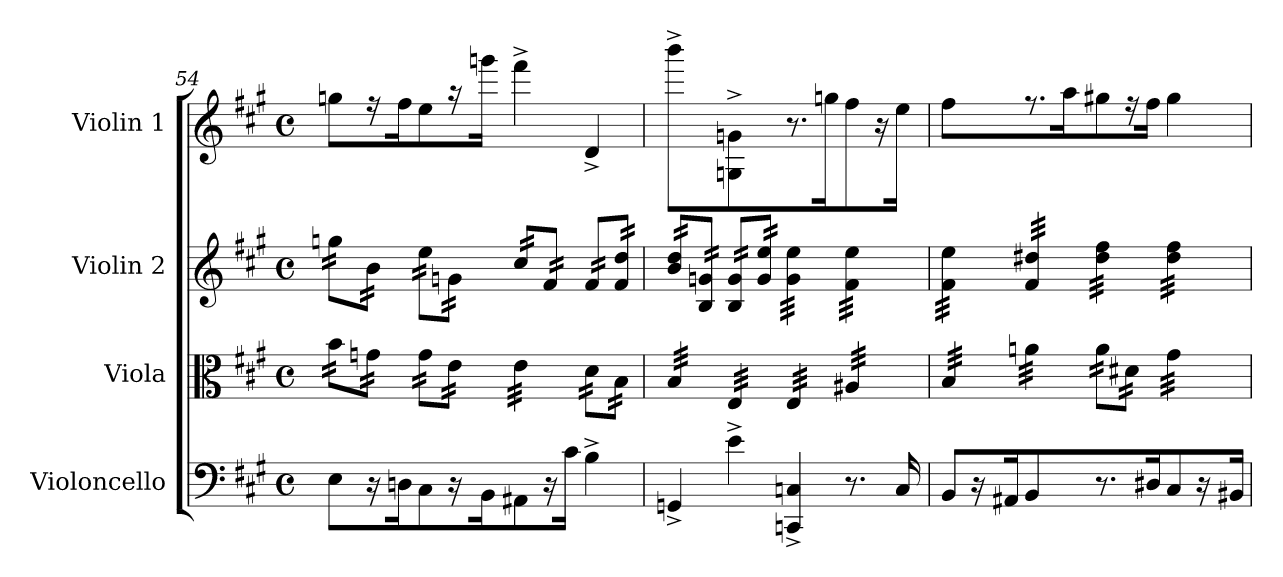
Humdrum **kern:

**kern	**kern	**kern	**kern
*part4	*part3	*part2	*part1
*staff4	*staff3	*staff2	*staff1
*I"Violoncello	*I"Viola	*I"Violin 2	*I"Violin 1
*I'Vc	*I'Vla	*I'Vln	*I'Vln
!!LO:LB:g=z
*clefF4	*clefC3	*clefG2	*clefG2
*k[f#c#g#]	*k[f#c#g#]	*k[f#c#g#]	*k[f#c#g#]
*M4/4	*M4/4	*M4/4	*M4/4
*met(c)	*met(c)	*met(c)	*met(c)
=54	=54	=54	=54
*	*tremolo	*	*
*	*	*tremolo	*
8E\L	32b\LLL	32ggn\LLL	8ggn\L
.	32b\	32ggn\	.
.	32b\	32ggn\	.
.	32b\	32ggn\	.
16r	32gn\	32b\	16r
.	32gn\	32b\	.
16Dn\JJ	32gn\	32b\	16ff#\JJ
.	32gn\JJJ	32b\JJJ	.
8C#/L	32g\LLL	32ee\LLL	8ee\L
.	32g\	32ee\	.
.	32g\	32ee\	.
.	32g\	32ee\	.
16r	32e\	32gn\	16r
.	32e\	32gn\	.
16BB/JJ	32e\	32gn\	16gggn\JJ
.	32e\JJJ	32gn\JJJ	.
8AA#X\L	32e\LLL	32cc#/LLL	4fff#^\
.	32e\	32cc#/	.
.	32e\	32cc#/	.
.	32e\	32cc#/	.
16r	32e\	32f#/	.
.	32e\	32f#/	.
16c#\JJ	32e\	32f#/	.
.	32e\JJJ	32f#/JJJ	.
4B^\	32d\LLL	32f#/LLL	4d^/
.	32d\	32f#/	.
.	32d\	32f#/	.
.	32d\	32f#/	.
.	32B\	32f#/ 32dd/	.
.	32B\	32f#/ 32dd/	.
.	32B\	32f#/ 32dd/	.
.	32B\JJJ	32f#/ 32dd/JJJ	.
!!LO:LB:g=z
=55	=55	=55	=55
4GGn^/	32B/LLL	32b/ 32dd/LLL	4bbb^\
.	32B/	32b/ 32dd/	.
.	32B/	32b/ 32dd/	.
.	32B/	32b/ 32dd/	.
.	32B/	32B/ 32gn/	.
.	32B/	32B/ 32gn/	.
.	32B/	32B/ 32gn/	.
.	32B/JJJ	32B/ 32gn/JJJ	.
4e^\	32E/LLL	32B/ 32g/LLL	4Gn/^ 4gn/^
.	32E/	32B/ 32g/	.
.	32E/	32B/ 32g/	.
.	32E/	32B/ 32g/	.
.	32E/	32g/ 32ee/	.
.	32E/	32g/ 32ee/	.
.	32E/	32g/ 32ee/	.
.	32E/JJJ	32g/ 32ee/JJJ	.
4CCn/^ 4Cn/^	32E/LLL	32g\ 32ee\LLL	8.r
.	32E/	32g\ 32ee\	.
.	32E/	32g\ 32ee\	.
.	32E/	32g\ 32ee\	.
.	32E/	32g\ 32ee\	.
.	32E/	32g\ 32ee\	.
.	32E/	32g\ 32ee\	16ggn\
.	32E/JJJ	32g\ 32ee\JJJ	.
8.r	32A#X/LLL	32f#\ 32ee\LLL	8ff#\L
.	32A#X/	32f#\ 32ee\	.
.	32A#X/	32f#\ 32ee\	.
.	32A#X/	32f#\ 32ee\	.
.	32A#X/	32f#\ 32ee\	16r
.	32A#X/	32f#\ 32ee\	.
16C/	32A#X/	32f#\ 32ee\	16ee\JJ
.	32A#X/JJJ	32f#\ 32ee\JJJ	.
=56	=56	=56	=56
8BB/L	32B/LLL	32f#\ 32ee\LLL	4ff#\
.	32B/	32f#\ 32ee\	.
.	32B/	32f#\ 32ee\	.
.	32B/	32f#\ 32ee\	.
16r	32B/	32f#\ 32ee\	.
.	32B/	32f#\ 32ee\	.
16AA#X/JJ	32B/	32f#\ 32ee\	.
.	32B/JJJ	32f#\ 32ee\JJJ	.
4BB/	32an\LLL	32f#/ 32dd#X/LLL	8.r
.	32an\	32f#/ 32dd#X/	.
.	32an\	32f#/ 32dd#X/	.
.	32an\	32f#/ 32dd#X/	.
.	32an\	32f#/ 32dd#X/	.
.	32an\	32f#/ 32dd#X/	.
.	32an\	32f#/ 32dd#X/	16aa\
.	32an\JJJ	32f#/ 32dd#X/JJJ	.
8.r	32a\LLL	32dd#\ 32ff#\LLL	8gg#X\L
.	32a\	32dd#\ 32ff#\	.
.	32a\	32dd#\ 32ff#\	.
.	32a\	32dd#\ 32ff#\	.
.	32d#X\	32dd#\ 32ff#\	16r
.	32d#X\	32dd#\ 32ff#\	.
16D#X\	32d#X\	32dd#\ 32ff#\	16ff#\JJ
.	32d#X\JJJ	32dd#\ 32ff#\JJJ	.
8C#/L	32g#\LLL	32dd#\ 32ff#\LLL	4gg#\
.	32g#\	32dd#\ 32ff#\	.
.	32g#\	32dd#\ 32ff#\	.
.	32g#\	32dd#\ 32ff#\	.
16r	32g#\	32dd#\ 32ff#\	.
.	32g#\	32dd#\ 32ff#\	.
16BB#X/JJ	32g#\	32dd#\ 32ff#\	.
.	32g#\JJJ	32dd#\ 32ff#\JJJ	.
*	*	*Xtremolo	*
*	*Xtremolo	*	*
=	=	=	=
*-	*-	*-	*-
